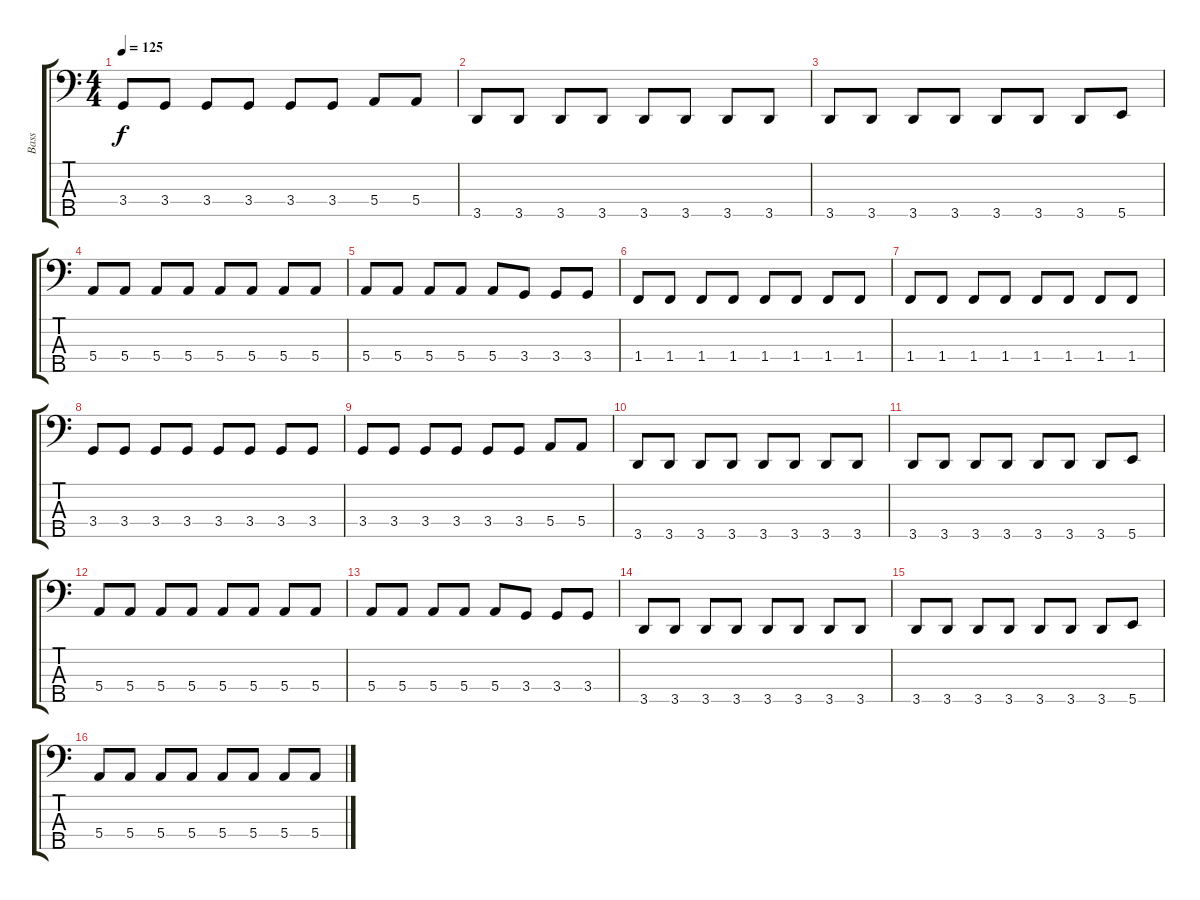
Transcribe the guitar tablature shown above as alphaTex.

\track ("Bass" "Bass") {instrument electricbasspick}
\staff {score tabs}
\tuning (G2 D2 A1 E1 B0) {hide}
\ts (4 4)
\tempo 125
\clef f4
\ks c
3.4.8{dy f} 3.4.8 3.4.8 3.4.8 3.4.8 3.4.8 5.4.8 5.4.8 |
3.5.8 3.5.8 3.5.8 3.5.8 3.5.8 3.5.8 3.5.8 3.5.8 |
3.5.8 3.5.8 3.5.8 3.5.8 3.5.8 3.5.8 3.5.8 5.5.8 |
5.4.8 5.4.8 5.4.8 5.4.8 5.4.8 5.4.8 5.4.8 5.4.8 |
5.4.8 5.4.8 5.4.8 5.4.8 5.4.8 3.4.8 3.4.8 3.4.8 |
1.4.8 1.4.8 1.4.8 1.4.8 1.4.8 1.4.8 1.4.8 1.4.8 |
1.4.8 1.4.8 1.4.8 1.4.8 1.4.8 1.4.8 1.4.8 1.4.8 |
3.4.8 3.4.8 3.4.8 3.4.8 3.4.8 3.4.8 3.4.8 3.4.8 |
3.4.8 3.4.8 3.4.8 3.4.8 3.4.8 3.4.8 5.4.8 5.4.8 |
3.5.8 3.5.8 3.5.8 3.5.8 3.5.8 3.5.8 3.5.8 3.5.8 |
3.5.8 3.5.8 3.5.8 3.5.8 3.5.8 3.5.8 3.5.8 5.5.8 |
5.4.8 5.4.8 5.4.8 5.4.8 5.4.8 5.4.8 5.4.8 5.4.8 |
5.4.8 5.4.8 5.4.8 5.4.8 5.4.8 3.4.8 3.4.8 3.4.8 |
3.5.8 3.5.8 3.5.8 3.5.8 3.5.8 3.5.8 3.5.8 3.5.8 |
3.5.8 3.5.8 3.5.8 3.5.8 3.5.8 3.5.8 3.5.8 5.5.8 |
5.4.8 5.4.8 5.4.8 5.4.8 5.4.8 5.4.8 5.4.8 5.4.8
